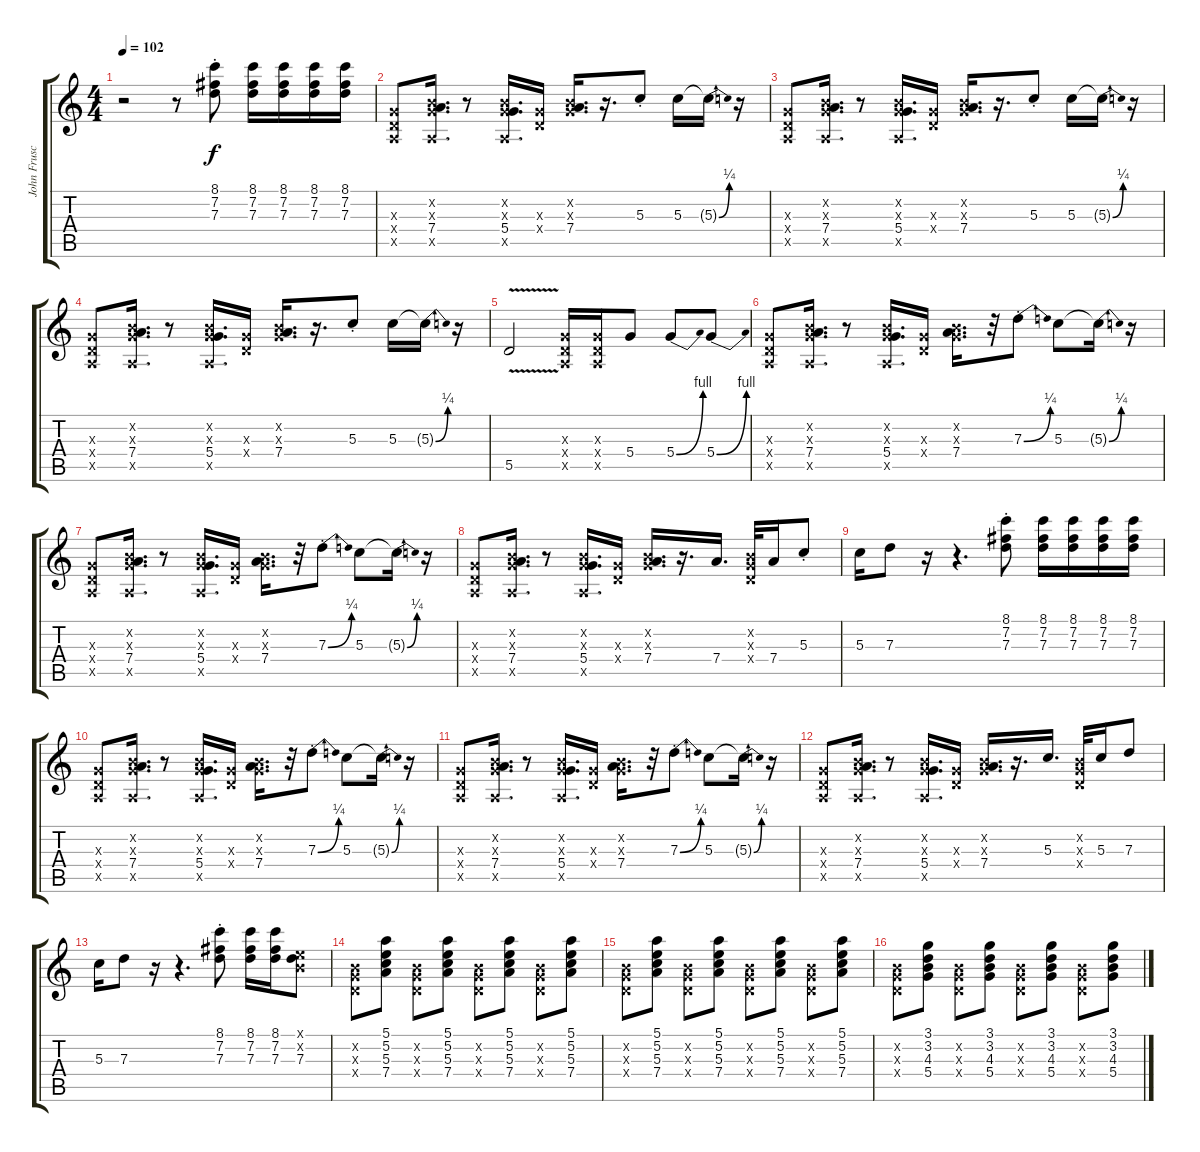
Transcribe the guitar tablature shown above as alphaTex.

\track ("John Frusciante (Guitare)" "John Frusc") {instrument electricguitarclean}
\staff {score tabs}
\tuning (E4 B3 G3 D3 A2 E2) {hide}
\ts (4 4)
\tempo 102
\clef g2
\ks c
r.2{dy f} r.8 (8.1{st} 7.2 7.3).8 (8.1 7.2 7.3).16 (8.1 7.2 7.3).16 (8.1 7.2 7.3).16 (8.1 7.2 7.3).16 |
(0.3{x} 0.4{x} 0.5{x}).8 (0.2{x} 0.3{x} 7.4 0.5{x}).16{d} r.8 (0.2{x} 0.3{x} 5.4 0.5{x}).16{d} (0.3{x} 0.4{x}).16 (0.2{x} 0.3{x} 7.4).16{d} r.16{d} 5.3{st}.8 5.3.16 5.3{be (bend 0 0 60 1) t}.16 r.16 |
(0.3{x} 0.4{x} 0.5{x}).8 (0.2{x} 0.3{x} 7.4 0.5{x}).16{d} r.8 (0.2{x} 0.3{x} 5.4 0.5{x}).16{d} (0.3{x} 0.4{x}).16 (0.2{x} 0.3{x} 7.4).16{d} r.16{d} 5.3{st}.8 5.3.16 5.3{be (bend 0 0 60 1) t}.16 r.16 |
(0.3{x} 0.4{x} 0.5{x}).8 (0.2{x} 0.3{x} 7.4 0.5{x}).16{d} r.8 (0.2{x} 0.3{x} 5.4 0.5{x}).16{d} (0.3{x} 0.4{x}).16 (0.2{x} 0.3{x} 7.4).16{d} r.16{d} 5.3{st}.8 5.3.16 5.3{be (bend 0 0 60 1) t}.16 r.16 |
5.5{v}.2 (0.3{x} 0.4{x} 0.5{x}).16 (0.3{x} 0.4{x} 0.5{x}).16 5.4.8 5.4{be (bend 0 0 60 4)}.8 5.4{be (bend 0 0 60 4)}.8 |
(0.3{x} 0.4{x} 0.5{x}).8 (0.2{x} 0.3{x} 7.4 0.5{x}).16{d} r.8 (0.2{x} 0.3{x} 5.4 0.5{x}).16{d} (0.3{x} 0.4{x}).16 (0.2{x} 0.3{x} 7.4).16{d} r.32 7.3{be (bend 0 0 60 1) st}.8 5.3.8 5.3{be (bend 0 0 60 1) t}.16 r.16 |
(0.3{x} 0.4{x} 0.5{x}).8 (0.2{x} 0.3{x} 7.4 0.5{x}).16{d} r.8 (0.2{x} 0.3{x} 5.4 0.5{x}).16{d} (0.3{x} 0.4{x}).16 (0.2{x} 0.3{x} 7.4).16{d} r.32 7.3{be (bend 0 0 60 1) st}.8 5.3.8 5.3{be (bend 0 0 60 1) t}.16 r.16 |
(0.3{x} 0.4{x} 0.5{x}).8 (0.2{x} 0.3{x} 7.4 0.5{x}).16{d} r.8 (0.2{x} 0.3{x} 5.4 0.5{x}).16{d} (0.3{x} 0.4{x}).16 (0.2{x} 0.3{x} 7.4).16{d} r.16{d} 7.4.16{d} (0.2{x} 0.3{x} 0.4{x}).32 7.4.16 5.3{st}.8 |
5.3.16 7.3.8 r.16 r.4{d} (8.1 7.2{st} 7.3).8 (8.1 7.2 7.3).16 (8.1 7.2 7.3).16 (8.1 7.2 7.3).16 (8.1 7.2 7.3).16 |
(0.3{x} 0.4{x} 0.5{x}).8 (0.2{x} 0.3{x} 7.4 0.5{x}).16{d} r.8 (0.2{x} 0.3{x} 5.4 0.5{x}).16{d} (0.3{x} 0.4{x}).16 (0.2{x} 0.3{x} 7.4).16{d} r.32 7.3{be (bend 0 0 60 1) st}.8 5.3.8 5.3{be (bend 0 0 60 1) t}.16 r.16 |
(0.3{x} 0.4{x} 0.5{x}).8 (0.2{x} 0.3{x} 7.4 0.5{x}).16{d} r.8 (0.2{x} 0.3{x} 5.4 0.5{x}).16{d} (0.3{x} 0.4{x}).16 (0.2{x} 0.3{x} 7.4).16{d} r.32 7.3{be (bend 0 0 60 1) st}.8 5.3.8 5.3{be (bend 0 0 60 1) t}.16 r.16 |
(0.3{x} 0.4{x} 0.5{x}).8 (0.2{x} 0.3{x} 7.4 0.5{x}).16{d} r.8 (0.2{x} 0.3{x} 5.4 0.5{x}).16{d} (0.3{x} 0.4{x}).16 (0.2{x} 0.3{x} 7.4).16{d} r.16{d} 5.3.16{d} (0.2{x} 0.3{x} 0.4{x}).32 5.3.16 7.3.8 |
5.3.16 7.3.8 r.16 r.4{d} (8.1 7.2{st} 7.3).8 (8.1 7.2 7.3).16 (8.1 7.2 7.3).16 (0.1{x} 0.2{x} 7.3).8 |
(0.2{x} 0.3{x} 0.4{x}).8 (5.1 5.2 5.3 7.4).8 (0.2{x} 0.3{x} 0.4{x}).8 (5.1 5.2 5.3 7.4).8 (0.2{x} 0.3{x} 0.4{x}).8 (5.1 5.2 5.3 7.4).8 (0.2{x} 0.3{x} 0.4{x}).8 (5.1 5.2 5.3 7.4).8 |
(0.2{x} 0.3{x} 0.4{x}).8 (5.1 5.2 5.3 7.4).8 (0.2{x} 0.3{x} 0.4{x}).8 (5.1 5.2 5.3 7.4).8 (0.2{x} 0.3{x} 0.4{x}).8 (5.1 5.2 5.3 7.4).8 (0.2{x} 0.3{x} 0.4{x}).8 (5.1 5.2 5.3 7.4).8 |
(0.2{x} 0.3{x} 0.4{x}).8 (3.1 3.2 4.3 5.4).8 (0.2{x} 0.3{x} 0.4{x}).8 (3.1 3.2 4.3 5.4).8 (0.2{x} 0.3{x} 0.4{x}).8 (3.1 3.2 4.3 5.4).8 (0.2{x} 0.3{x} 0.4{x}).8 (3.1 3.2 4.3 5.4).8
